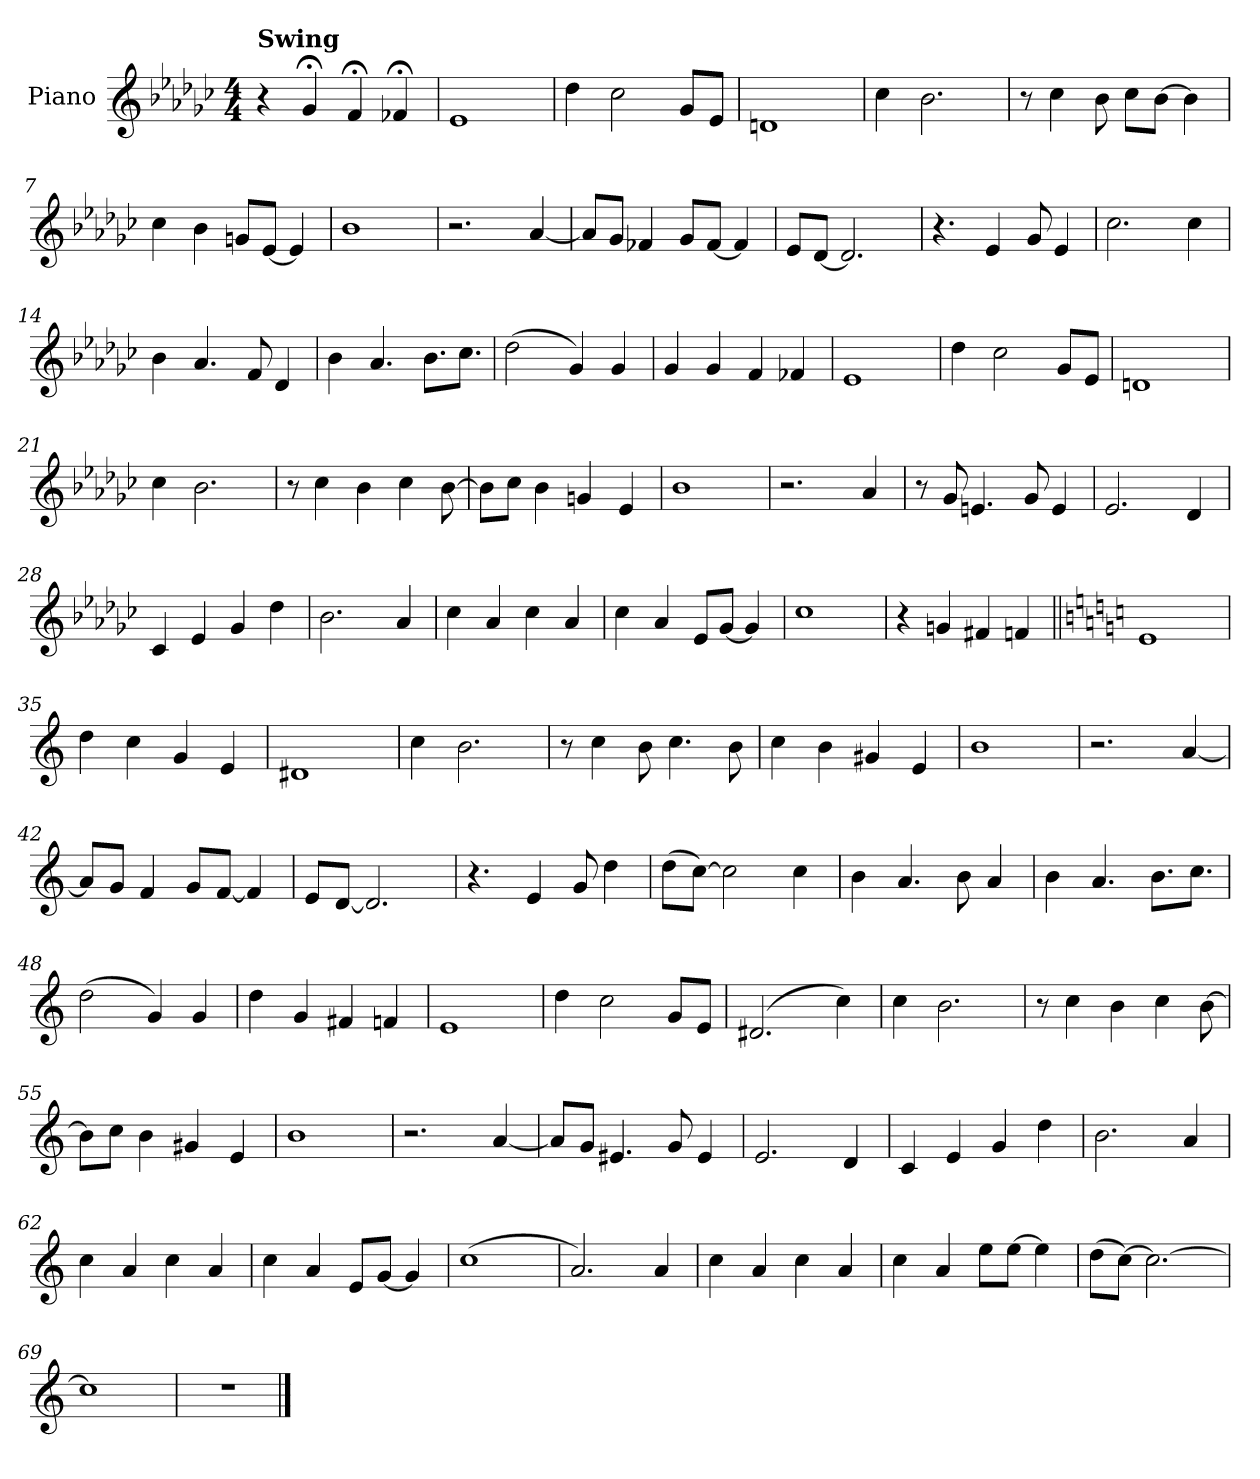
**kern
*part1
*staff1
*I"Piano
*I'Pno.
*clefG2
*k[b-e-a-d-g-c-]
*M4/4
*MM140
=1
!LO:TX:B:t=Swing
4r
4g-;<
4f;<
4f-X;<
=2
1e-
=3
4dd-
2cc-
8g-L
8e-J
=4
1dn
=5
4cc-
2.b-
=6
8r
4cc-
8b-
8cc-L
[8b-J
4b-]
=7
4cc-
4b-
8gnL
[8e-J
4e-]
=8
1b-
=9
2.r
[4a-
=10
8a-L]
8g-J
4f-X
8g-L
[8f-J
4f-]
=11
8e-L
[8d-J
2.d-]
=12
4.r
4e-
8g-
4e-
=13
2.cc-
4cc-
=14
4b-
4.a-
8f
4d-
=15
4b-
4.a-
8.b-L
8.cc-J
=16
(>2dd-
4g-)
4g-
=17
4g-
4g-
4f
4f-X
=18
1e-
=19
4dd-
2cc-
8g-L
8e-J
=20
1dn
=21
4cc-
2.b-
=22
8r
4cc-
4b-
4cc-
[8b-
=23
8b-L]
8cc-J
4b-
4gn
4e-
=24
1b-
=25
2.r
4a-
=26
8r
8g-
4.en
8g-
4e
=27
2.e-
4d-
=28
4c-
4e-
4g-
4dd-
=29
2.b-
4a-
=30
4cc-
4a-
4cc-
4a-
=31
4cc-
4a-
8e-L
[8g-J
4g-]
=32
1cc-
=33
4r
4gn
4f#X
4fn
=34||
*k[]
1e
=35
4dd
4cc
4g
4e
=36
1d#X
=37
4cc
2.b
=38
8r
4cc
8b
4.cc
8b
=39
4cc
4b
4g#X
4e
=40
1b
=41
2.r
[4a
=42
8aL]
8gJ
4f
8gL
[8fJ
4f]
=43
8eL
[8dJ
2.d]
=44
4.r
4e
8g
4dd
=45
(>8ddL
[8ccJ)
2cc]
4cc
=46
4b
4.a
8b
4a
=47
4b
4.a
8.bL
8.ccJ
=48
(>2dd
4g)
4g
=49
4dd
4g
4f#X
4fn
=50
1e
=51
4dd
2cc
8gL
8eJ
=52
(>2.d#X
4cc)
=53
4cc
2.b
=54
8r
4cc
4b
4cc
[8b
=55
8bL]
8ccJ
4b
4g#X
4e
=56
1b
=57
2.r
[4a
=58
8aL]
8gJ
4.e#X
8g
4e#
=59
2.e
4d
=60
4c
4e
4g
4dd
=61
2.b
4a
=62
4cc
4a
4cc
4a
=63
4cc
4a
8eL
[8gJ
4g]
=64
(>1cc
=65
2.a)
4a
=66
4cc
4a
4cc
4a
=67
4cc
4a
8eeL
[8eeJ
4ee]
=68
(>8ddL
[8ccJ)
2.cc_
=69
1cc]
=70
1r
==
*-
